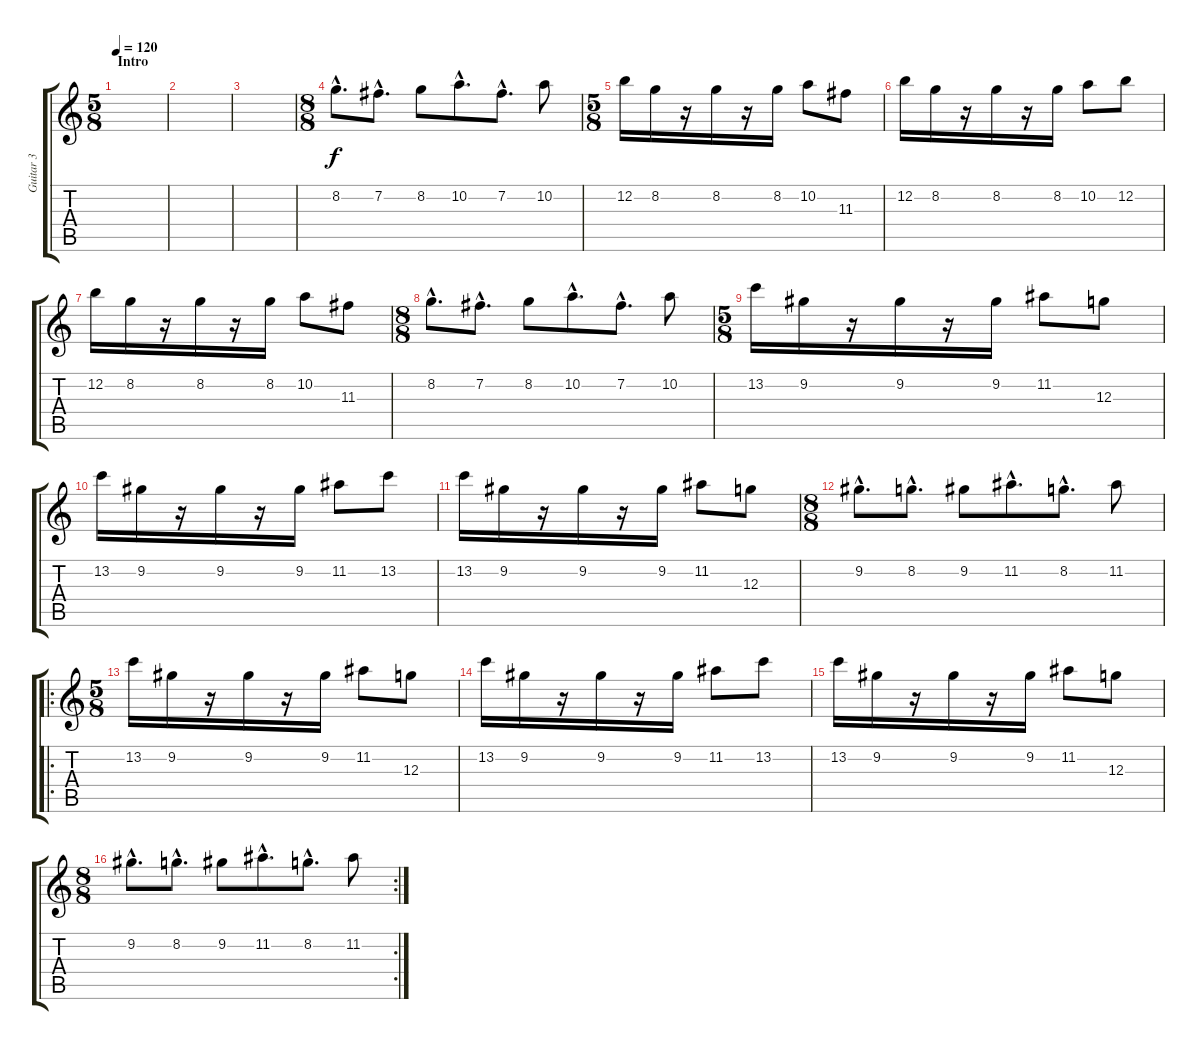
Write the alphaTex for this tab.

\track ("Guitar 3" "Guitar 3") {instrument distortionguitar}
\staff {score tabs}
\tuning (E4 B3 G3 D3 A2 E2) {hide}
\ts (5 8)
\section ("" "Intro")
\tempo 120
\clef g2
\ks c
|
|
|
\ts (8 8)
8.2{hac}.8{d} 7.2{hac}.8{d} 8.2.8 10.2{hac}.8{d} 7.2{hac}.8{d} 10.2.8 |
\ts (5 8)
12.2.16 8.2.16 r.16 8.2.16 r.16 8.2.16 10.2.8 11.3.8 |
12.2.16 8.2.16 r.16 8.2.16 r.16 8.2.16 10.2.8 12.2.8 |
12.2.16 8.2.16 r.16 8.2.16 r.16 8.2.16 10.2.8 11.3.8 |
\ts (8 8)
8.2{hac}.8{d} 7.2{hac}.8{d} 8.2.8 10.2{hac}.8{d} 7.2{hac}.8{d} 10.2.8 |
\ts (5 8)
13.2.16 9.2.16 r.16 9.2.16 r.16 9.2.16 11.2.8 12.3.8 |
13.2.16 9.2.16 r.16 9.2.16 r.16 9.2.16 11.2.8 13.2.8 |
13.2.16 9.2.16 r.16 9.2.16 r.16 9.2.16 11.2.8 12.3.8 |
\ts (8 8)
9.2{hac}.8{d} 8.2{hac}.8{d} 9.2.8 11.2{hac}.8{d} 8.2{hac}.8{d} 11.2.8 |
\ro
\ts (5 8)
13.2.16 9.2.16 r.16 9.2.16 r.16 9.2.16 11.2.8 12.3.8 |
13.2.16 9.2.16 r.16 9.2.16 r.16 9.2.16 11.2.8 13.2.8 |
13.2.16 9.2.16 r.16 9.2.16 r.16 9.2.16 11.2.8 12.3.8 |
\rc 2
\ts (8 8)
9.2{hac}.8{d} 8.2{hac}.8{d} 9.2.8 11.2{hac}.8{d} 8.2{hac}.8{d} 11.2.8
